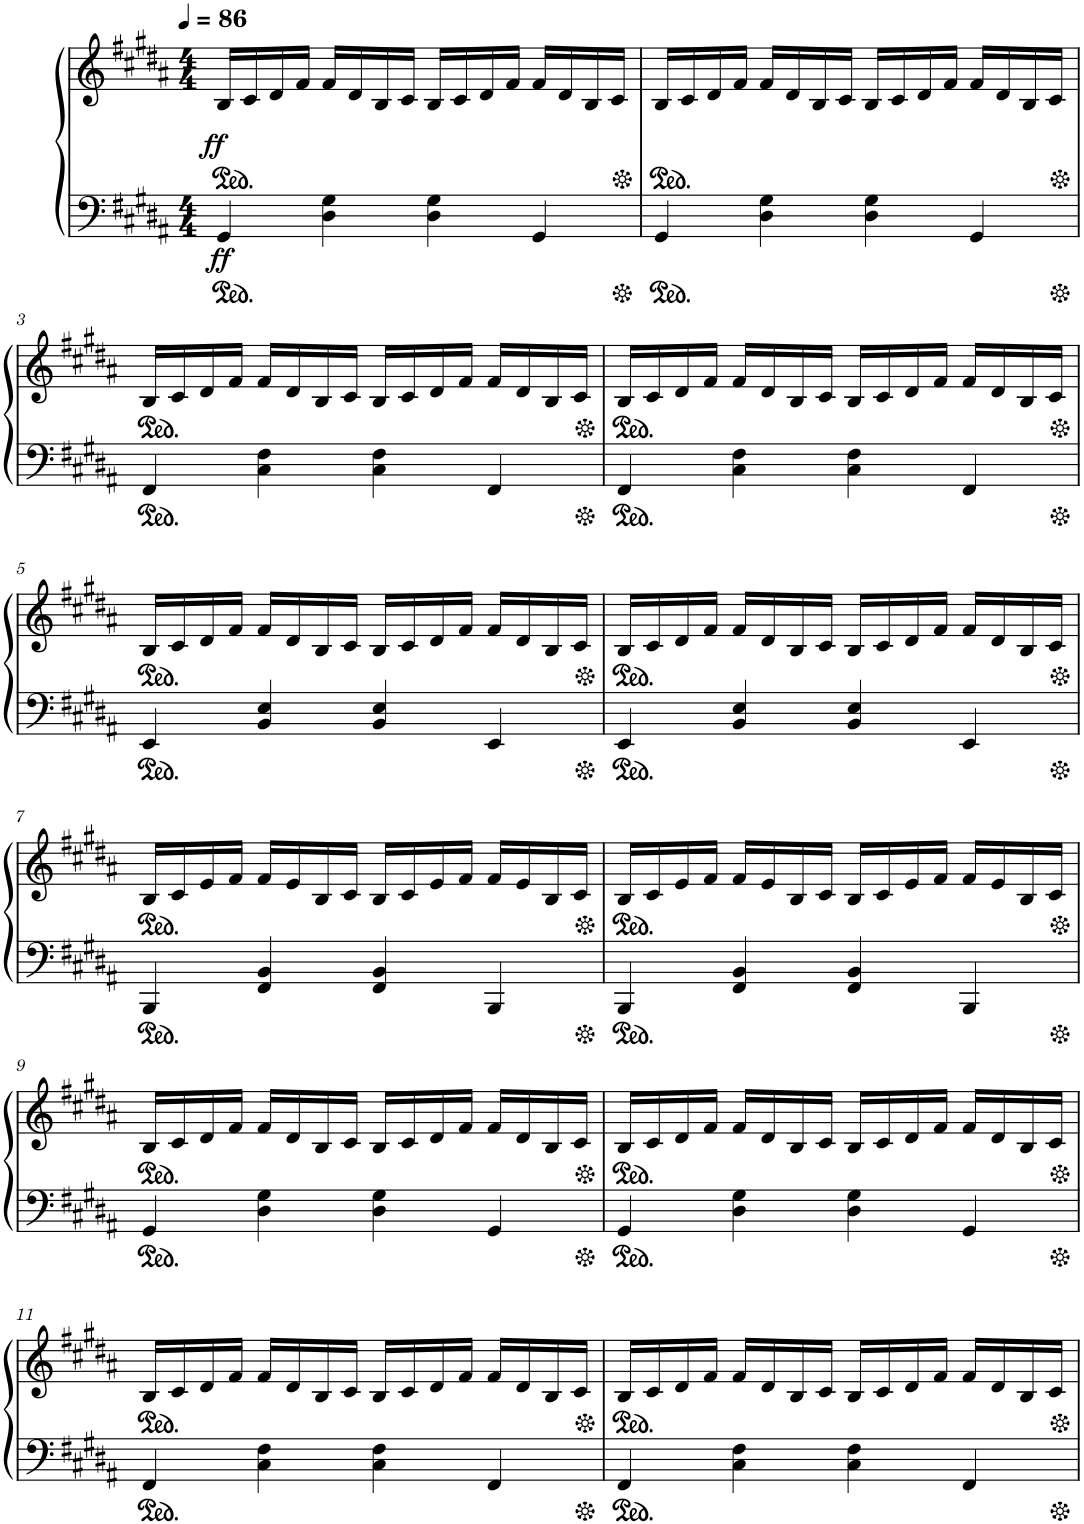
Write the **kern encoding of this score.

**kern	**kern	**dynam
*part1	*part1	*part1
*staff2	*staff1	*staff1/2
*I"Piano	*	*
*I'Pno.	*	*
*clefF4	*clefG2	*
*k[f#c#g#d#a#]	*k[f#c#g#d#a#]	*
*M4/4	*M4/4	*
*MM86	*MM86	*
*	*ped	*
=1	=1	=1
!	!	!LO:DY:b=2
!	!	!LO:DY:n=1:b
4GG#/	16B/LL	ff ff
.	16c#/	.
.	16d#/	.
.	16f#/JJ	.
4D#\ 4G#\	16f#/LL	.
.	16d#/	.
.	16B/	.
.	16c#/JJ	.
4D#\ 4G#\	16B/LL	.
.	16c#/	.
.	16d#/	.
.	16f#/JJ	.
4GG#/	16f#/LL	.
.	16d#/	.
.	16B/	.
.	16c#/JJ	.
=2	=2	=2
*	*Xped	*
*	*ped	*
4GG#/	16B/LL	.
.	16c#/	.
.	16d#/	.
.	16f#/JJ	.
4D#\ 4G#\	16f#/LL	.
.	16d#/	.
.	16B/	.
.	16c#/JJ	.
4D#\ 4G#\	16B/LL	.
.	16c#/	.
.	16d#/	.
.	16f#/JJ	.
4GG#/	16f#/LL	.
.	16d#/	.
.	16B/	.
.	16c#/JJ	.
!!LO:LB:g=z
=3	=3	=3
*	*Xped	*
*	*ped	*
4FF#/	16B/LL	.
.	16c#/	.
.	16d#/	.
.	16f#/JJ	.
4C#\ 4F#\	16f#/LL	.
.	16d#/	.
.	16B/	.
.	16c#/JJ	.
4C#\ 4F#\	16B/LL	.
.	16c#/	.
.	16d#/	.
.	16f#/JJ	.
4FF#/	16f#/LL	.
.	16d#/	.
.	16B/	.
.	16c#/JJ	.
=4	=4	=4
*	*Xped	*
*	*ped	*
4FF#/	16B/LL	.
.	16c#/	.
.	16d#/	.
.	16f#/JJ	.
4C#\ 4F#\	16f#/LL	.
.	16d#/	.
.	16B/	.
.	16c#/JJ	.
4C#\ 4F#\	16B/LL	.
.	16c#/	.
.	16d#/	.
.	16f#/JJ	.
4FF#/	16f#/LL	.
.	16d#/	.
.	16B/	.
.	16c#/JJ	.
!!LO:LB:g=z
=5	=5	=5
*	*Xped	*
*	*ped	*
4EE/	16B/LL	.
.	16c#/	.
.	16d#/	.
.	16f#/JJ	.
4BB/ 4E/	16f#/LL	.
.	16d#/	.
.	16B/	.
.	16c#/JJ	.
4BB/ 4E/	16B/LL	.
.	16c#/	.
.	16d#/	.
.	16f#/JJ	.
4EE/	16f#/LL	.
.	16d#/	.
.	16B/	.
.	16c#/JJ	.
=6	=6	=6
*	*Xped	*
*	*ped	*
4EE/	16B/LL	.
.	16c#/	.
.	16d#/	.
.	16f#/JJ	.
4BB/ 4E/	16f#/LL	.
.	16d#/	.
.	16B/	.
.	16c#/JJ	.
4BB/ 4E/	16B/LL	.
.	16c#/	.
.	16d#/	.
.	16f#/JJ	.
4EE/	16f#/LL	.
.	16d#/	.
.	16B/	.
.	16c#/JJ	.
!!LO:LB:g=z
=7	=7	=7
*	*Xped	*
*	*ped	*
4BBB/	16B/LL	.
.	16c#/	.
.	16e/	.
.	16f#/JJ	.
4FF#/ 4BB/	16f#/LL	.
.	16e/	.
.	16B/	.
.	16c#/JJ	.
4FF#/ 4BB/	16B/LL	.
.	16c#/	.
.	16e/	.
.	16f#/JJ	.
4BBB/	16f#/LL	.
.	16e/	.
.	16B/	.
.	16c#/JJ	.
=8	=8	=8
*	*Xped	*
*	*ped	*
4BBB/	16B/LL	.
.	16c#/	.
.	16e/	.
.	16f#/JJ	.
4FF#/ 4BB/	16f#/LL	.
.	16e/	.
.	16B/	.
.	16c#/JJ	.
4FF#/ 4BB/	16B/LL	.
.	16c#/	.
.	16e/	.
.	16f#/JJ	.
4BBB/	16f#/LL	.
.	16e/	.
.	16B/	.
.	16c#/JJ	.
!!LO:LB:g=z
=9	=9	=9
*	*Xped	*
*	*ped	*
4GG#/	16B/LL	.
.	16c#/	.
.	16d#/	.
.	16f#/JJ	.
4D#\ 4G#\	16f#/LL	.
.	16d#/	.
.	16B/	.
.	16c#/JJ	.
4D#\ 4G#\	16B/LL	.
.	16c#/	.
.	16d#/	.
.	16f#/JJ	.
4GG#/	16f#/LL	.
.	16d#/	.
.	16B/	.
.	16c#/JJ	.
=10	=10	=10
*	*Xped	*
*	*ped	*
4GG#/	16B/LL	.
.	16c#/	.
.	16d#/	.
.	16f#/JJ	.
4D#\ 4G#\	16f#/LL	.
.	16d#/	.
.	16B/	.
.	16c#/JJ	.
4D#\ 4G#\	16B/LL	.
.	16c#/	.
.	16d#/	.
.	16f#/JJ	.
4GG#/	16f#/LL	.
.	16d#/	.
.	16B/	.
.	16c#/JJ	.
!!LO:LB:g=z
=11	=11	=11
*	*Xped	*
*	*ped	*
4FF#/	16B/LL	.
.	16c#/	.
.	16d#/	.
.	16f#/JJ	.
4C#\ 4F#\	16f#/LL	.
.	16d#/	.
.	16B/	.
.	16c#/JJ	.
4C#\ 4F#\	16B/LL	.
.	16c#/	.
.	16d#/	.
.	16f#/JJ	.
4FF#/	16f#/LL	.
.	16d#/	.
.	16B/	.
.	16c#/JJ	.
=12	=12	=12
*	*Xped	*
*	*ped	*
4FF#/	16B/LL	.
.	16c#/	.
.	16d#/	.
.	16f#/JJ	.
4C#\ 4F#\	16f#/LL	.
.	16d#/	.
.	16B/	.
.	16c#/JJ	.
4C#\ 4F#\	16B/LL	.
.	16c#/	.
.	16d#/	.
.	16f#/JJ	.
4FF#/	16f#/LL	.
.	16d#/	.
.	16B/	.
.	16c#/JJ	.
*	*Xped	*
=	=	=
*-	*-	*-
